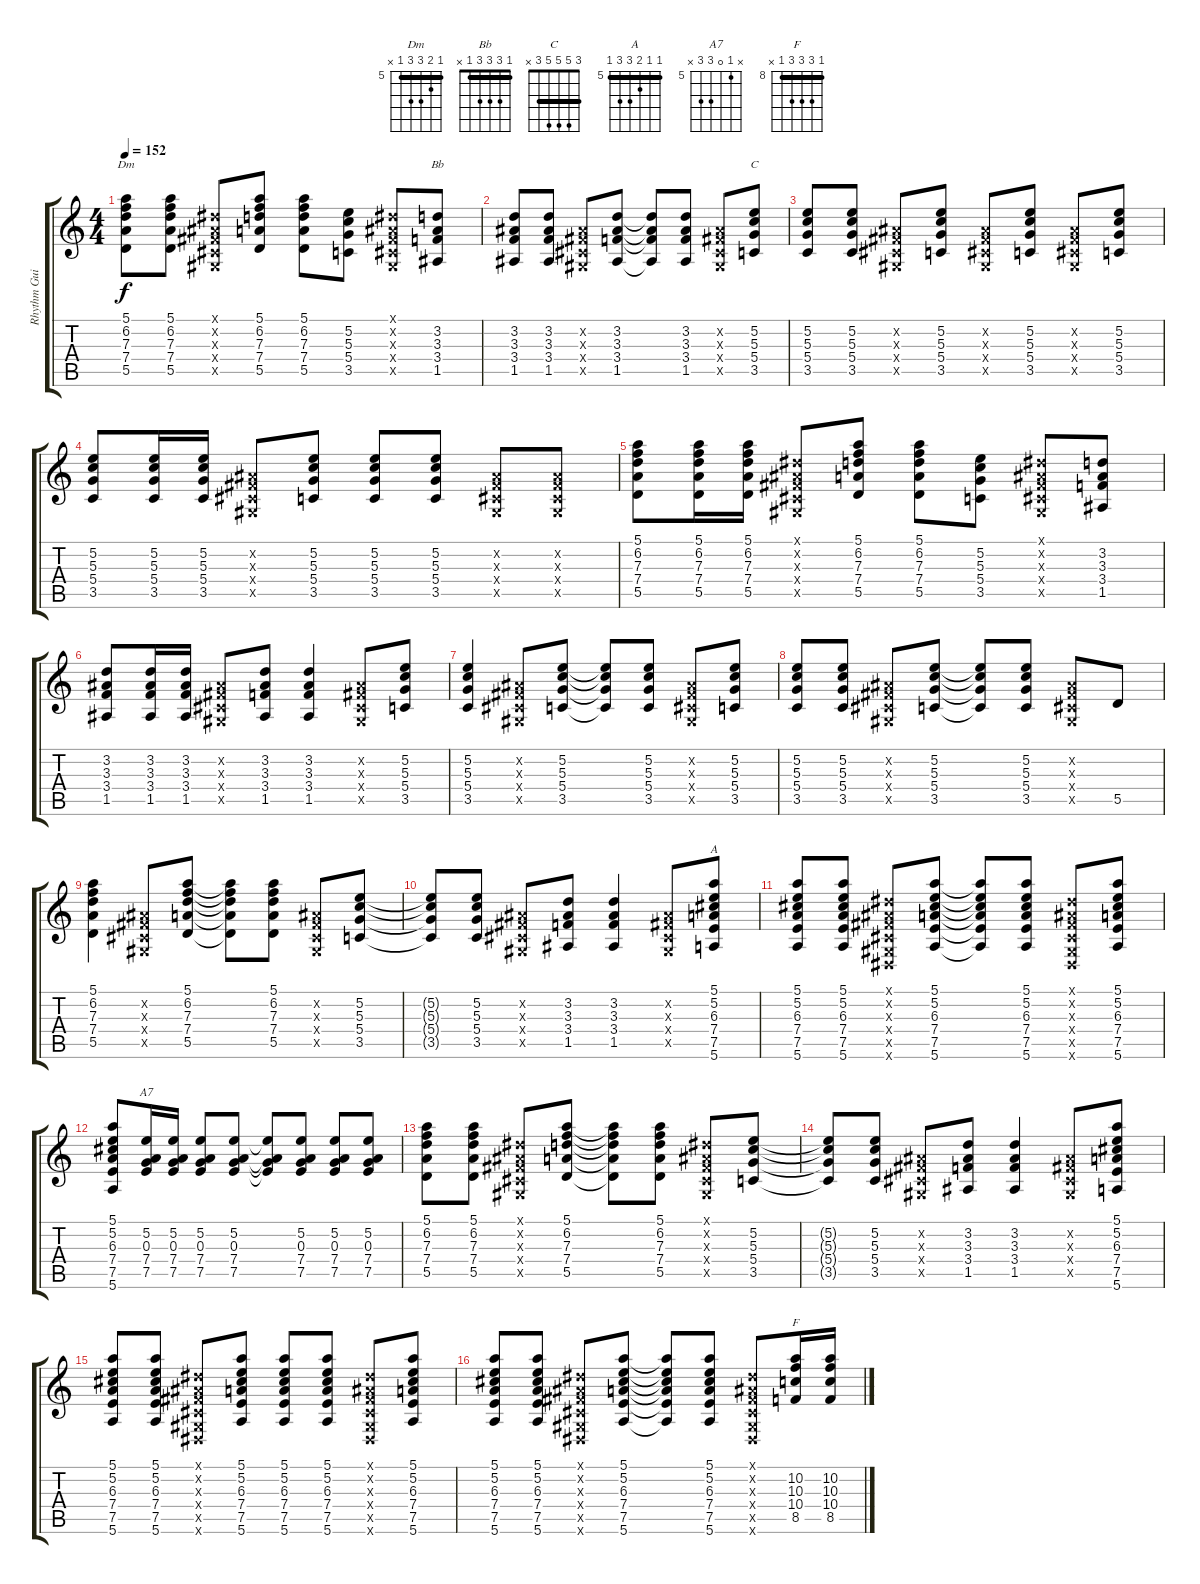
\track ("Rhythm Guitar" "Rhythm Gui") {instrument electricguitarjazz}
\staff {score tabs}
\tuning (E4 B3 G3 D3 A2 E2) {hide}
\chord ("Dm" 5 6 7 7 5 x) {firstfret 5 barre 5}
\chord ("Bb" 1 3 3 3 1 x) {barre 1}
\chord ("C" 3 5 5 5 3 x) {barre 3}
\chord ("A" 5 5 6 7 7 5) {firstfret 5 barre 5}
\chord ("A7" x 5 0 7 7 x) {firstfret 5}
\chord ("F" 8 10 10 10 8 x) {firstfret 8 barre 8}
\ts (4 4)
\tempo 152
\clef g2
\ks c
(5.1 6.2 7.3 7.4 5.5).8{ch "Dm" dy f} (5.1 6.2 7.3 7.4 5.5).8 (-1.1{x} -1.2{x} -1.3{x} -1.4{x} -1.5{x}).8 (5.1 6.2 7.3 7.4 5.5).8 (5.1 6.2 7.3 7.4 5.5).8 (5.2 5.3 5.4 3.5).8 (-1.1{x} -1.2{x} -1.3{x} -1.4{x} -1.5{x}).8 (3.2 3.3 3.4 1.5).8{ch "Bb"} |
(3.2 3.3 3.4 1.5).8 (3.2 3.3 3.4 1.5).8 (-1.2{x} -1.3{x} -1.4{x} -1.5{x}).8 (3.2 3.3 3.4 1.5).8 (3.2{t} 3.3{t} 3.4{t} 1.5{t}).8 (3.2 3.3 3.4 1.5).8 (-1.2{x} -1.3{x} -1.4{x} -1.5{x}).8 (5.2 5.3 5.4 3.5).8{ch "C"} |
(5.2 5.3 5.4 3.5).8 (5.2 5.3 5.4 3.5).8 (-1.2{x} -1.3{x} -1.4{x} -1.5{x}).8 (5.2 5.3 5.4 3.5).8 (-1.2{x} -1.3{x} -1.4{x} -1.5{x}).8 (5.2 5.3 5.4 3.5).8 (-1.2{x} -1.3{x} -1.4{x} -1.5{x}).8 (5.2 5.3 5.4 3.5).8 |
(5.2 5.3 5.4 3.5).8 (5.2 5.3 5.4 3.5).16 (5.2 5.3 5.4 3.5).16 (-1.2{x} -1.3{x} -1.4{x} -1.5{x}).8 (5.2 5.3 5.4 3.5).8 (5.2 5.3 5.4 3.5).8 (5.2 5.3 5.4 3.5).8 (-1.2{x} -1.3{x} -1.4{x} -1.5{x}).8 (-1.2{x} -1.3{x} -1.4{x} -1.5{x}).8 |
(5.1 6.2 7.3 7.4 5.5).8 (5.1 6.2 7.3 7.4 5.5).16 (5.1 6.2 7.3 7.4 5.5).16 (-1.1{x} -1.2{x} -1.3{x} -1.4{x} -1.5{x}).8 (5.1 6.2 7.3 7.4 5.5).8 (5.1 6.2 7.3 7.4 5.5).8 (5.2 5.3 5.4 3.5).8 (-1.1{x} -1.2{x} -1.3{x} -1.4{x} -1.5{x}).8 (3.2 3.3 3.4 1.5).8 |
(3.2 3.3 3.4 1.5).8 (3.2 3.3 3.4 1.5).16 (3.2 3.3 3.4 1.5).16 (-1.2{x} -1.3{x} -1.4{x} -1.5{x}).8 (3.2 3.3 3.4 1.5).8 (3.2 3.3 3.4 1.5).4 (-1.2{x} -1.3{x} -1.4{x} -1.5{x}).8 (5.2 5.3 5.4 3.5).8 |
(5.2 5.3 5.4 3.5).4 (-1.2{x} -1.3{x} -1.4{x} -1.5{x}).8 (5.2 5.3 5.4 3.5).8 (5.2{t} 5.3{t} 5.4{t} 3.5{t}).8 (5.2 5.3 5.4 3.5).8 (-1.2{x} -1.3{x} -1.4{x} -1.5{x}).8 (5.2 5.3 5.4 3.5).8 |
(5.2 5.3 5.4 3.5).8 (5.2 5.3 5.4 3.5).8 (-1.2{x} -1.3{x} -1.4{x} -1.5{x}).8 (5.2 5.3 5.4 3.5).8 (5.2{t} 5.3{t} 5.4{t} 3.5{t}).8 (5.2 5.3 5.4 3.5).8 (-1.2{x} -1.3{x} -1.4{x} -1.5{x}).8 5.5.8 |
(5.1 6.2 7.3 7.4 5.5).4 (-1.2{x} -1.3{x} -1.4{x} -1.5{x}).8 (5.1 6.2 7.3 7.4 5.5).8 (5.1{t} 6.2{t} 7.3{t} 7.4{t} 5.5{t}).8 (5.1 6.2 7.3 7.4 5.5).8 (-1.2{x} -1.3{x} -1.4{x} -1.5{x}).8 (5.2 5.3 5.4 3.5).8 |
(5.2{t} 5.3{t} 5.4{t} 3.5{t}).8 (5.2 5.3 5.4 3.5).8 (-1.2{x} -1.3{x} -1.4{x} -1.5{x}).8 (3.2 3.3 3.4 1.5).8 (3.2 3.3 3.4 1.5).4 (-1.2{x} -1.3{x} -1.4{x} -1.5{x}).8 (5.1 5.2 6.3 7.4 7.5 5.6).8{ch "A"} |
(5.1 5.2 6.3 7.4 7.5 5.6).8 (5.1 5.2 6.3 7.4 7.5 5.6).8 (-1.1{x} -1.2{x} -1.3{x} -1.4{x} -1.5{x} -1.6{x}).8 (5.1 5.2 6.3 7.4 7.5 5.6).8 (5.1{t} 5.2{t} 6.3{t} 7.4{t} 7.5{t} 5.6{t}).8 (5.1 5.2 6.3 7.4 7.5 5.6).8 (-1.1{x} -1.2{x} -1.3{x} -1.4{x} -1.5{x} -1.6{x}).8 (5.1 5.2 6.3 7.4 7.5 5.6).8 |
(5.1 5.2 6.3 7.4 7.5 5.6).8 (5.2 0.3 7.4 7.5).16{ch "A7"} (5.2 0.3 7.4 7.5).16 (5.2 0.3 7.4 7.5).8 (5.2 0.3 7.4 7.5).8 (5.2{t} 0.3{t} 7.4{t} 7.5{t}).8 (5.2 0.3 7.4 7.5).8 (5.2 0.3 7.4 7.5).8 (5.2 0.3 7.4 7.5).8 |
(5.1 6.2 7.3 7.4 5.5).8 (5.1 6.2 7.3 7.4 5.5).8 (-1.1{x} -1.2{x} -1.3{x} -1.4{x} -1.5{x}).8 (5.1 6.2 7.3 7.4 5.5).8 (5.1{t} 6.2{t} 7.3{t} 7.4{t} 5.5{t}).8 (5.1 6.2 7.3 7.4 5.5).8 (-1.1{x} -1.2{x} -1.3{x} -1.4{x} -1.5{x}).8 (5.2 5.3 5.4 3.5).8 |
(5.2{t} 5.3{t} 5.4{t} 3.5{t}).8 (5.2 5.3 5.4 3.5).8 (-1.2{x} -1.3{x} -1.4{x} -1.5{x}).8 (3.2 3.3 3.4 1.5).8 (3.2 3.3 3.4 1.5).4 (-1.2{x} -1.3{x} -1.4{x} -1.5{x}).8 (5.1 5.2 6.3 7.4 7.5 5.6).8 |
(5.1 5.2 6.3 7.4 7.5 5.6).8 (5.1 5.2 6.3 7.4 7.5 5.6).8 (-1.1{x} -1.2{x} -1.3{x} -1.4{x} -1.5{x} -1.6{x}).8 (5.1 5.2 6.3 7.4 7.5 5.6).8 (5.1 5.2 6.3 7.4 7.5 5.6).8 (5.1 5.2 6.3 7.4 7.5 5.6).8 (-1.1{x} -1.2{x} -1.3{x} -1.4{x} -1.5{x} -1.6{x}).8 (5.1 5.2 6.3 7.4 7.5 5.6).8 |
(5.1 5.2 6.3 7.4 7.5 5.6).8 (5.1 5.2 6.3 7.4 7.5 5.6).8 (-1.1{x} -1.2{x} -1.3{x} -1.4{x} -1.5{x} -1.6{x}).8 (5.1 5.2 6.3 7.4 7.5 5.6).8 (5.1{t} 5.2{t} 6.3{t} 7.4{t} 7.5{t} 5.6{t}).8 (5.1 5.2 6.3 7.4 7.5 5.6).8 (-1.1{x} -1.2{x} -1.3{x} -1.4{x} -1.5{x} -1.6{x}).8 (10.2 10.3 10.4 8.5).16{ch "F"} (10.2 10.3 10.4 8.5).16
